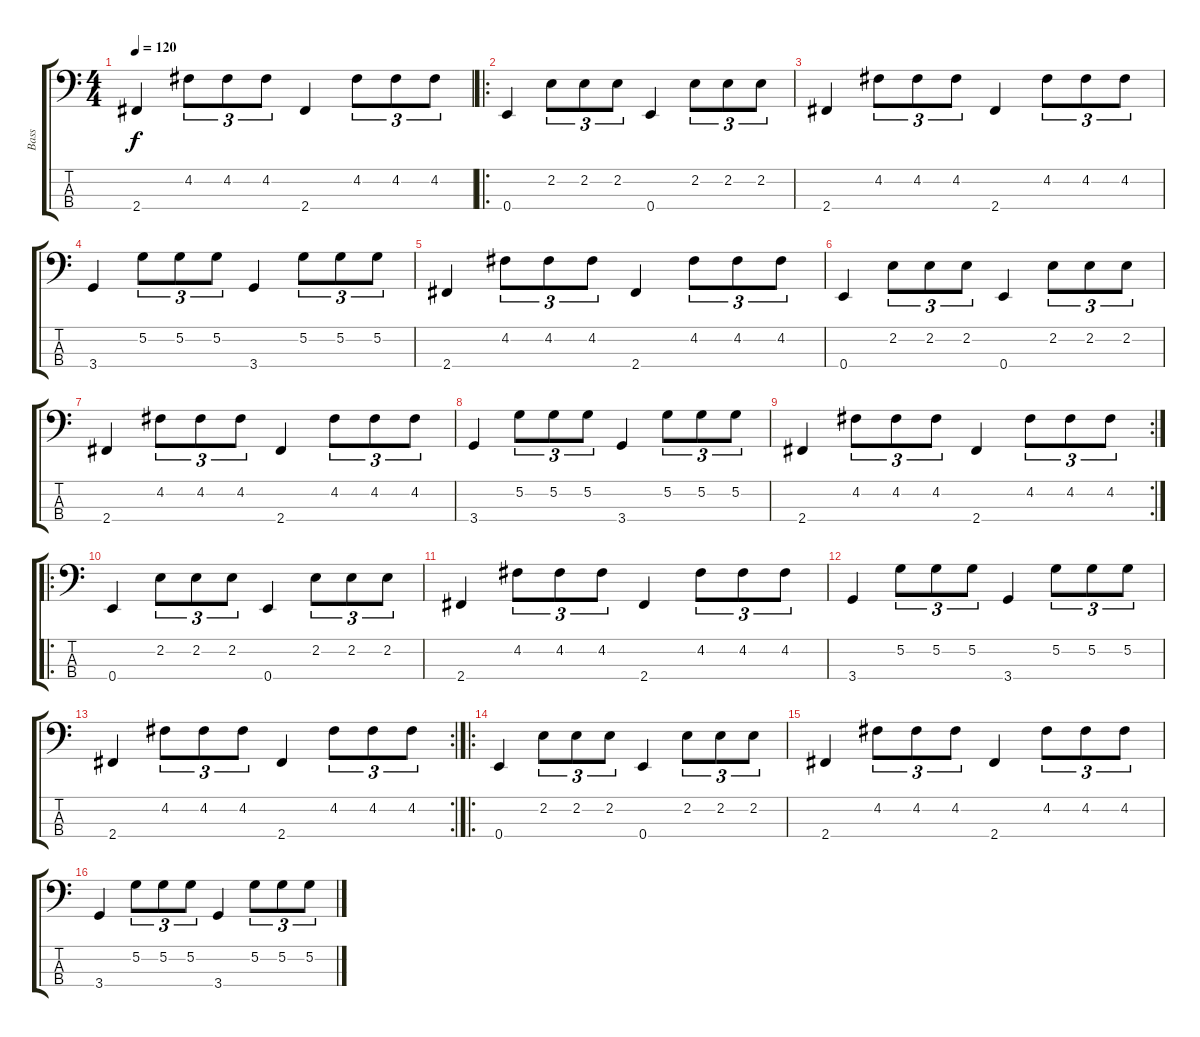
\track ("Bass" "Bass") {instrument electricbassfinger}
\staff {score tabs}
\tuning (G2 D2 A1 E1) {hide}
\ts (4 4)
\tempo 120
\clef f4
\ks c
2.4.4{dy f} 4.2.8{tu (3 2)} 4.2.8{tu (3 2)} 4.2.8{tu (3 2)} 2.4.4 4.2.8{tu (3 2)} 4.2.8{tu (3 2)} 4.2.8{tu (3 2)} |
\ro
0.4.4 2.2.8{tu (3 2)} 2.2.8{tu (3 2)} 2.2.8{tu (3 2)} 0.4.4 2.2.8{tu (3 2)} 2.2.8{tu (3 2)} 2.2.8{tu (3 2)} |
2.4.4 4.2.8{tu (3 2)} 4.2.8{tu (3 2)} 4.2.8{tu (3 2)} 2.4.4 4.2.8{tu (3 2)} 4.2.8{tu (3 2)} 4.2.8{tu (3 2)} |
3.4.4 5.2.8{tu (3 2)} 5.2.8{tu (3 2)} 5.2.8{tu (3 2)} 3.4.4 5.2.8{tu (3 2)} 5.2.8{tu (3 2)} 5.2.8{tu (3 2)} |
2.4.4 4.2.8{tu (3 2)} 4.2.8{tu (3 2)} 4.2.8{tu (3 2)} 2.4.4 4.2.8{tu (3 2)} 4.2.8{tu (3 2)} 4.2.8{tu (3 2)} |
0.4.4 2.2.8{tu (3 2)} 2.2.8{tu (3 2)} 2.2.8{tu (3 2)} 0.4.4 2.2.8{tu (3 2)} 2.2.8{tu (3 2)} 2.2.8{tu (3 2)} |
2.4.4 4.2.8{tu (3 2)} 4.2.8{tu (3 2)} 4.2.8{tu (3 2)} 2.4.4 4.2.8{tu (3 2)} 4.2.8{tu (3 2)} 4.2.8{tu (3 2)} |
3.4.4 5.2.8{tu (3 2)} 5.2.8{tu (3 2)} 5.2.8{tu (3 2)} 3.4.4 5.2.8{tu (3 2)} 5.2.8{tu (3 2)} 5.2.8{tu (3 2)} |
\rc 2
2.4.4 4.2.8{tu (3 2)} 4.2.8{tu (3 2)} 4.2.8{tu (3 2)} 2.4.4 4.2.8{tu (3 2)} 4.2.8{tu (3 2)} 4.2.8{tu (3 2)} |
\ro
0.4.4 2.2.8{tu (3 2)} 2.2.8{tu (3 2)} 2.2.8{tu (3 2)} 0.4.4 2.2.8{tu (3 2)} 2.2.8{tu (3 2)} 2.2.8{tu (3 2)} |
2.4.4 4.2.8{tu (3 2)} 4.2.8{tu (3 2)} 4.2.8{tu (3 2)} 2.4.4 4.2.8{tu (3 2)} 4.2.8{tu (3 2)} 4.2.8{tu (3 2)} |
3.4.4 5.2.8{tu (3 2)} 5.2.8{tu (3 2)} 5.2.8{tu (3 2)} 3.4.4 5.2.8{tu (3 2)} 5.2.8{tu (3 2)} 5.2.8{tu (3 2)} |
\rc 2
2.4.4 4.2.8{tu (3 2)} 4.2.8{tu (3 2)} 4.2.8{tu (3 2)} 2.4.4 4.2.8{tu (3 2)} 4.2.8{tu (3 2)} 4.2.8{tu (3 2)} |
\ro
0.4.4 2.2.8{tu (3 2)} 2.2.8{tu (3 2)} 2.2.8{tu (3 2)} 0.4.4 2.2.8{tu (3 2)} 2.2.8{tu (3 2)} 2.2.8{tu (3 2)} |
2.4.4 4.2.8{tu (3 2)} 4.2.8{tu (3 2)} 4.2.8{tu (3 2)} 2.4.4 4.2.8{tu (3 2)} 4.2.8{tu (3 2)} 4.2.8{tu (3 2)} |
3.4.4 5.2.8{tu (3 2)} 5.2.8{tu (3 2)} 5.2.8{tu (3 2)} 3.4.4 5.2.8{tu (3 2)} 5.2.8{tu (3 2)} 5.2.8{tu (3 2)}
